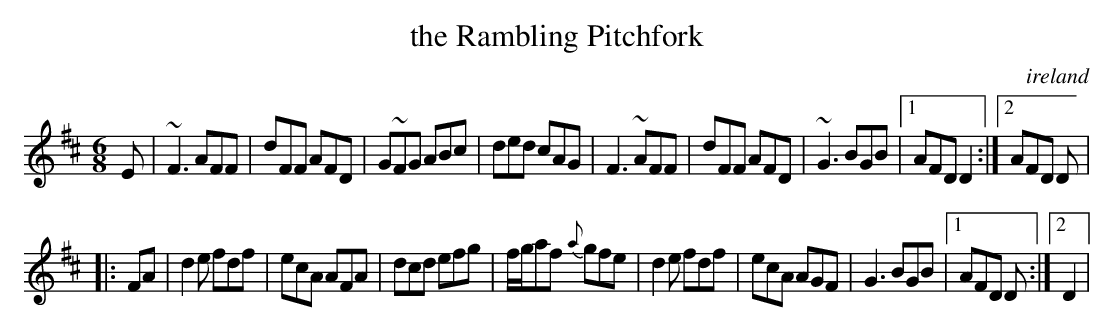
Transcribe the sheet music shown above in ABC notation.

X:1
T:the Rambling Pitchfork
O:ireland
M:6/8
K:D
E|\
~F3 AFF|dFF AFD|G~FG ABc|ded cAG|\
F3 ~AFF|dFF AFD|~G3 BGB|1 AFD D2 :|2 AFD D|
|:FA|\
d2e fdf|ecA AFA|dcd efg|f/g/af {a}gfe|\
d2e fdf|ecA AGF|G3 BGB|1 AFD D:|2 D2|
